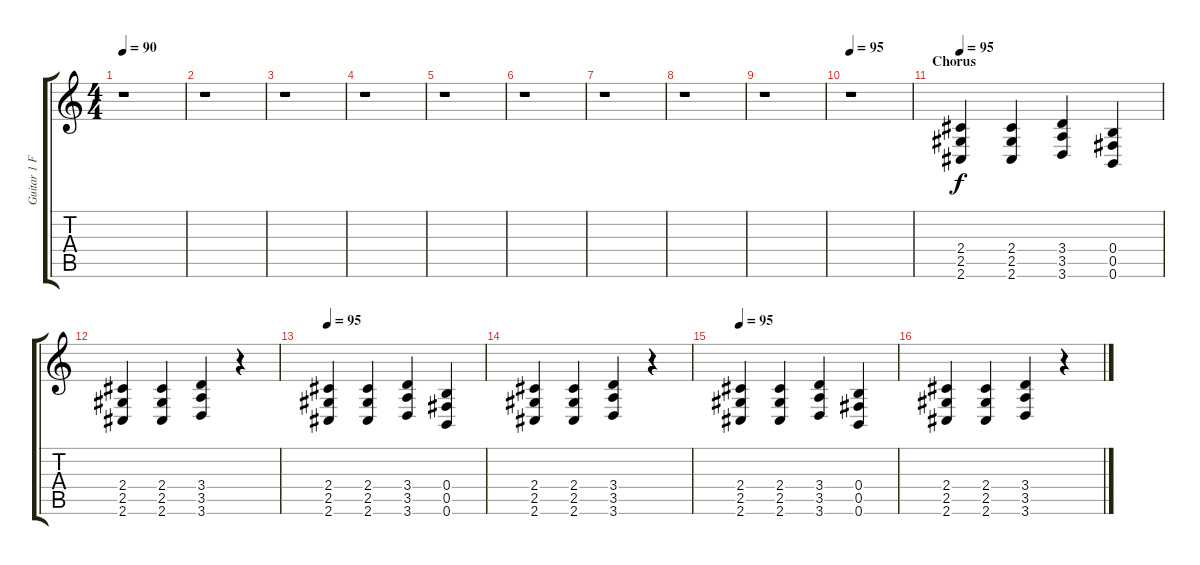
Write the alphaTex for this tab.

\track ("Guitar 1 Fx" "Guitar 1 F") {instrument distortionguitar}
\staff {score tabs}
\tuning (Db4 Ab3 E3 B2 Gb2 B1) {hide}
\ts (4 4)
\tempo 90
\clef g2
\ks c
r.1{dy f} |
r.1 |
r.1 |
r.1 |
r.1 |
r.1 |
r.1 |
r.1 |
r.1 |
\tempo 95
r.1 |
\section ("" "Chorus")
\tempo 95
(2.4 2.5 2.6).4{volume 12 balance 16 instrument distortionguitar} (2.4 2.5 2.6).4 (3.4 3.5 3.6).4 (0.4 0.5 0.6).4 |
(2.4 2.5 2.6).4{volume 12 balance 0} (2.4 2.5 2.6).4 (3.4 3.5 3.6).4 r.4 |
\tempo 95
(2.4 2.5 2.6).4{volume 12 balance 16 instrument distortionguitar} (2.4 2.5 2.6).4 (3.4 3.5 3.6).4 (0.4 0.5 0.6).4 |
(2.4 2.5 2.6).4{volume 12 balance 0} (2.4 2.5 2.6).4 (3.4 3.5 3.6).4 r.4 |
\tempo 95
(2.4 2.5 2.6).4{volume 12 balance 16 instrument distortionguitar} (2.4 2.5 2.6).4 (3.4 3.5 3.6).4 (0.4 0.5 0.6).4 |
(2.4 2.5 2.6).4{volume 12 balance 0} (2.4 2.5 2.6).4 (3.4 3.5 3.6).4 r.4
